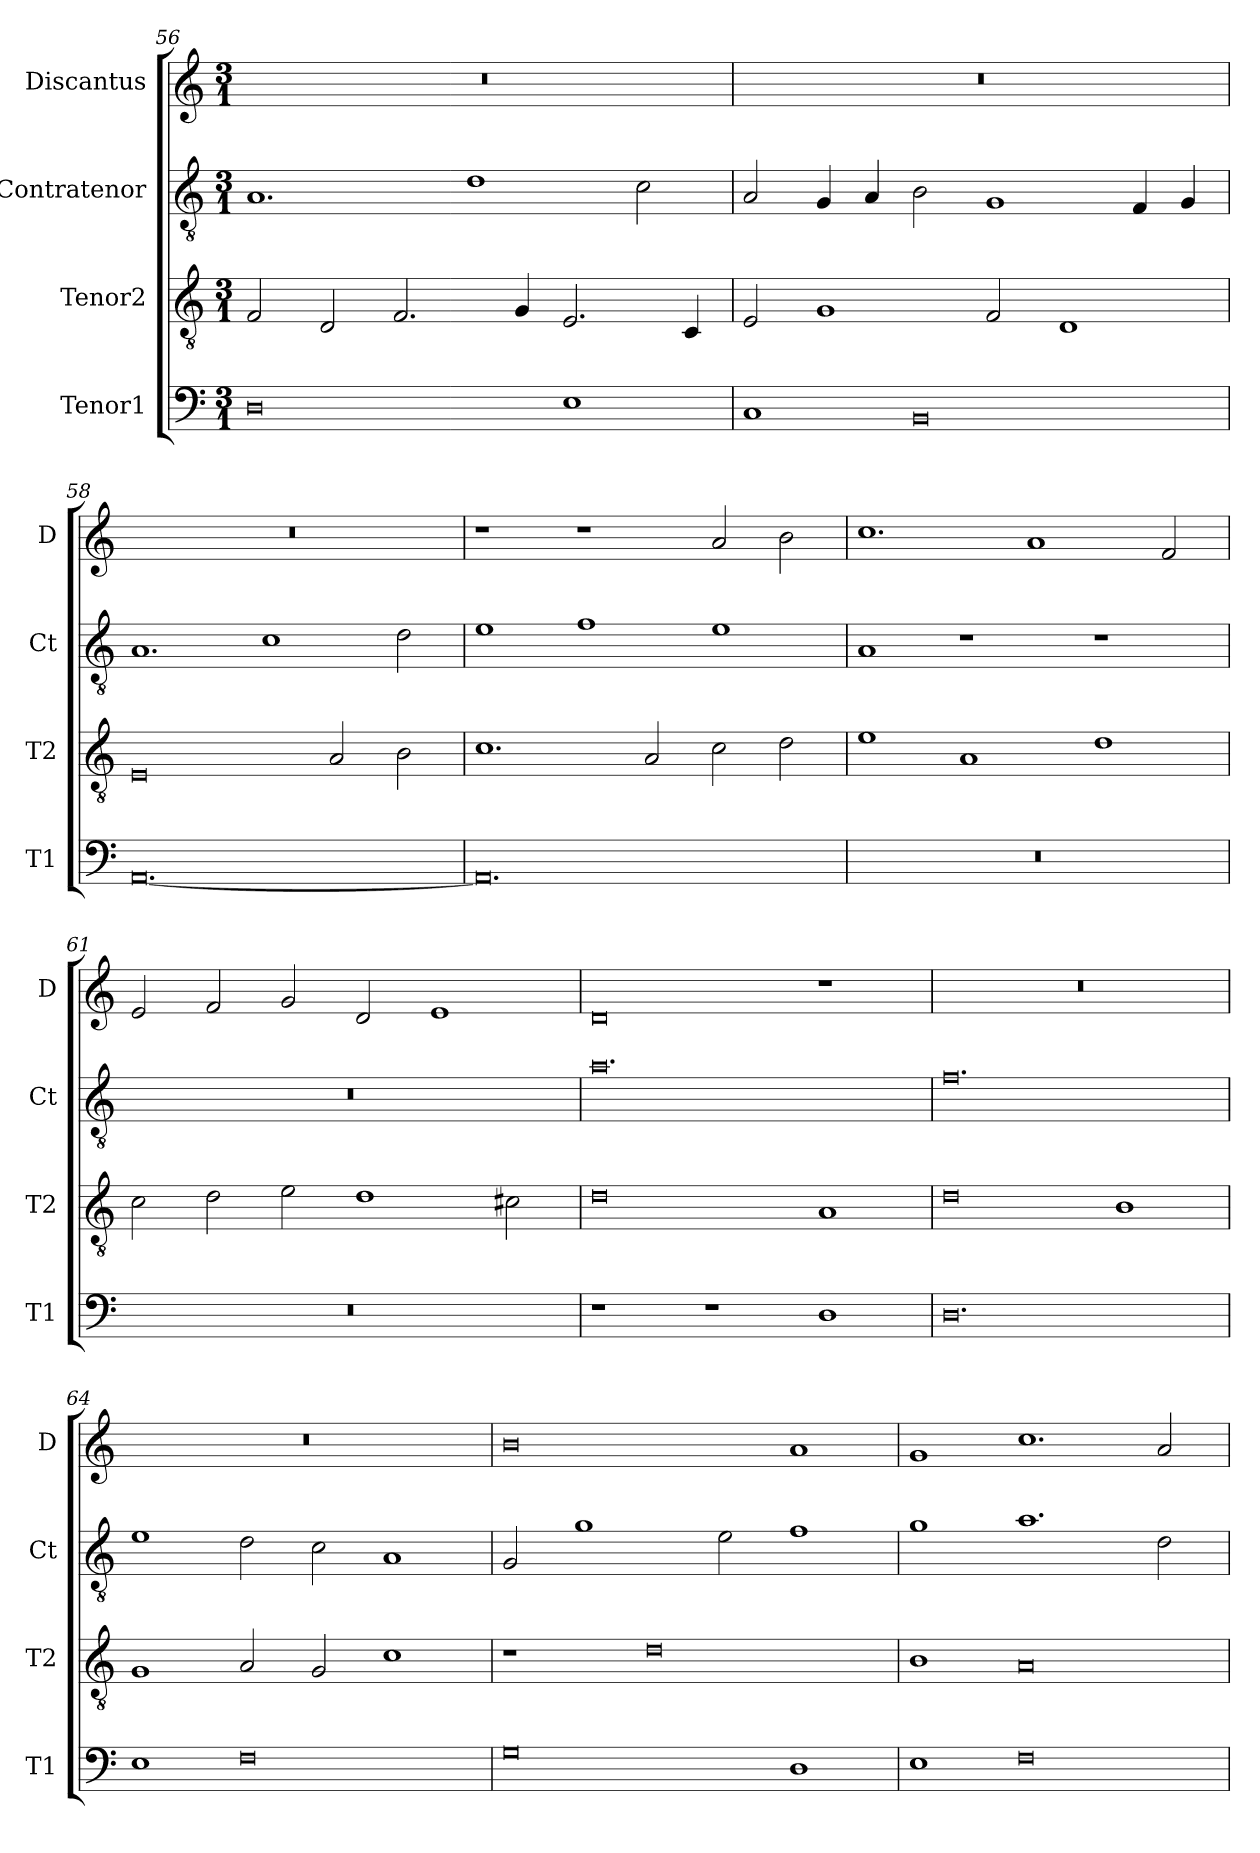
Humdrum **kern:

**kern	**kern	**kern	**kern
*part4	*part3	*part2	*part1
*staff4	*staff3	*staff2	*staff1
*I"Tenor1	*I"Tenor2	*I"Contratenor	*I"Discantus
*I'T1	*I'T2	*I'Ct	*I'D
*clefF4	*clefGv2	*clefGv2	*clefG2
*k[]	*k[]	*k[]	*k[]
*M3/1	*M3/1	*M3/1	*M3/1
=56	=56	=56	=56
0D	2F/	1.A	0.r
.	2D/	.	.
.	2.F/	.	.
.	.	1d	.
.	4G/	.	.
1E	2.E/	.	.
.	.	2c\	.
.	4C/	.	.
=57	=57	=57	=57
1C	2E/	2A/	0.r
.	1G	4G/	.
.	.	4A/	.
0BB	.	2B\	.
.	2F/	1G	.
.	1D	.	.
.	.	4F/	.
.	.	4G/	.
=58	=58	=58	=58
[0.AA	0E	1.A	0.r
.	.	1c	.
.	2A/	.	.
.	2B\	2d\	.
=59	=59	=59	=59
0.AA]	1.c	1e	1r
.	.	1f	1r
.	2A/	.	.
.	2c\	1e	2a/
.	2d\	.	2b\
=60	=60	=60	=60
0.r	1e	1A	1.cc
.	1A	1r	.
.	.	.	1a
.	1d	1r	.
.	.	.	2f/
=61	=61	=61	=61
0.r	2c\	0.r	2e/
.	2d\	.	2f/
.	2e\	.	2g/
.	1d	.	2d/
.	.	.	1e
.	2c#X\	.	.
=62	=62	=62	=62
1r	0d	0.a	0d
1r	.	.	.
1D	1A	.	1r
=63	=63	=63	=63
0.D	0d	0.f	0.r
.	1B	.	.
=64	=64	=64	=64
1E	1G	1e	0.r
0F	2A/	2d\	.
.	2G/	2c\	.
.	1c	1A	.
=65	=65	=65	=65
0G	1r	2G/	0b
.	.	1g	.
.	0d	.	.
.	.	2e\	.
1D	.	1f	1a
=66	=66	=66	=66
1E	1B	1g	1g
0F	0A	1.a	1.cc
.	.	2d\	2a/
=	=	=	=
*-	*-	*-	*-
